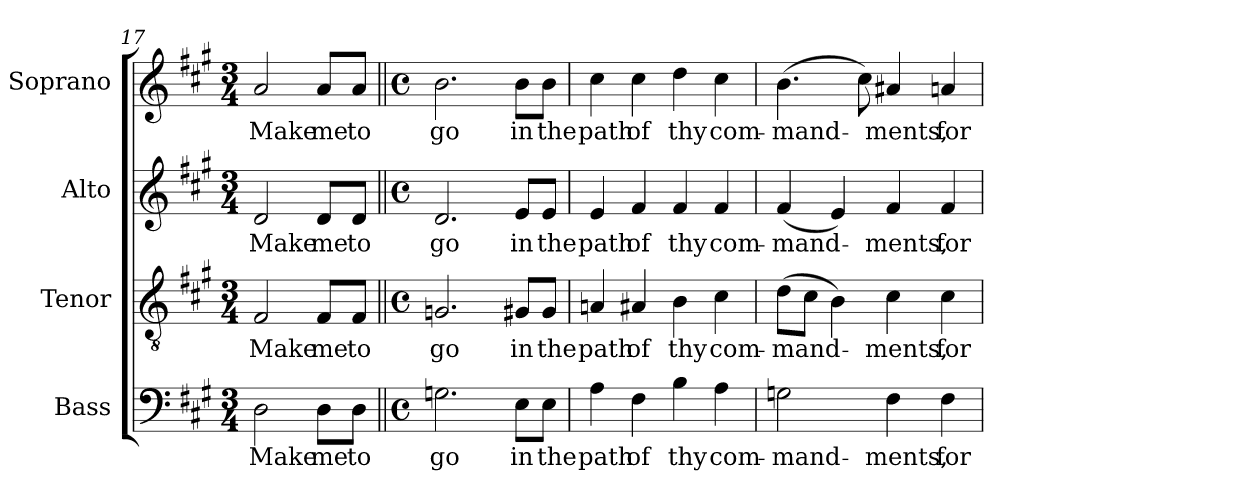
**kern	**text	**kern	**text	**kern	**text	**kern	**text
*part4	*part4	*part3	*part3	*part2	*part2	*part1	*part1
*staff4	*staff4	*staff3	*staff3	*staff2	*staff2	*staff1	*staff1
*I"Bass	*	*I"Tenor	*	*I"Alto	*	*I"Soprano	*
*I'B.	*	*I'T.	*	*I'A.	*	*I'S.	*
*clefF4	*	*clefGv2	*	*clefG2	*	*clefG2	*
*	*	*ITrd7c12	*	*	*	*	*
*k[f#c#g#]	*	*k[f#c#g#]	*	*k[f#c#g#]	*	*k[f#c#g#]	*
*A:	*	*A:	*	*A:	*	*A:	*
*M3/4	*	*M3/4	*	*M3/4	*	*M3/4	*
=17	=17	=17	=17	=17	=17	=17	=17
!	!LO:LY:b:color=#000000	!	!	!	!	!	!
!	!	!	!LO:LY:b:color=#000000	!	!	!	!
!	!	!	!	!	!LO:LY:b:color=#000000	!	!
!	!	!	!	!	!	!	!LO:LY:b:color=#000000
2Di\	Make	2FF#i/	Make	2di/	Make	2ai/	Make
!	!LO:LY:b:color=#000000	!	!	!	!	!	!
!	!	!	!LO:LY:b:color=#000000	!	!	!	!
!	!	!	!	!	!LO:LY:b:color=#000000	!	!
!	!	!	!	!	!	!	!LO:LY:b:color=#000000
8Di\L	me	8FF#i/L	me	8di/L	me	8ai/L	me
!	!LO:LY:b:color=#000000	!	!	!	!	!	!
!	!	!	!LO:LY:b:color=#000000	!	!	!	!
!	!	!	!	!	!LO:LY:b:color=#000000	!	!
!	!	!	!	!	!	!	!LO:LY:b:color=#000000
8Di\J	to	8FF#i/J	to	8di/J	to	8ai/J	to
!!LO:LB:g=z
=18||	=18||	=18||	=18||	=18||	=18||	=18||	=18||
*M4/4	*	*M4/4	*	*M4/4	*	*M4/4	*
*met(c)	*	*met(c)	*	*met(c)	*	*met(c)	*
!	!LO:LY:b:color=#000000	!	!	!	!	!	!
!	!	!	!LO:LY:b:color=#000000	!	!	!	!
!	!	!	!	!	!LO:LY:b:color=#000000	!	!
!	!	!	!	!	!	!	!LO:LY:b:color=#000000
2.Gni\	go	2.GGni/	go	2.di/	go	2.bi\	go
!	!LO:LY:b:color=#000000	!	!	!	!	!	!
!	!	!	!LO:LY:b:color=#000000	!	!	!	!
!	!	!	!	!	!LO:LY:b:color=#000000	!	!
!	!	!	!	!	!	!	!LO:LY:b:color=#000000
8Ei\L	in	8GG#Xi/L	in	8ei/L	in	8bi\L	in
!	!LO:LY:b:color=#000000	!	!	!	!	!	!
!	!	!	!LO:LY:b:color=#000000	!	!	!	!
!	!	!	!	!	!LO:LY:b:color=#000000	!	!
!	!	!	!	!	!	!	!LO:LY:b:color=#000000
8Ei\J	the	8GG#i/J	the	8ei/J	the	8bi\J	the
=19	=19	=19	=19	=19	=19	=19	=19
!	!LO:LY:b:color=#000000	!	!	!	!	!	!
!	!	!	!LO:LY:b:color=#000000	!	!	!	!
!	!	!	!	!	!LO:LY:b:color=#000000	!	!
!	!	!	!	!	!	!	!LO:LY:b:color=#000000
4Ai\	path	4AAni/	path	4ei/	path	4cc#i\	path
!	!LO:LY:b:color=#000000	!	!	!	!	!	!
!	!	!	!LO:LY:b:color=#000000	!	!	!	!
!	!	!	!	!	!LO:LY:b:color=#000000	!	!
!	!	!	!	!	!	!	!LO:LY:b:color=#000000
4F#i\	of	4AA#Xi/	of	4f#i/	of	4cc#i\	of
!	!LO:LY:b:color=#000000	!	!	!	!	!	!
!	!	!	!LO:LY:b:color=#000000	!	!	!	!
!	!	!	!	!	!LO:LY:b:color=#000000	!	!
!	!	!	!	!	!	!	!LO:LY:b:color=#000000
4Bi\	thy	4BBi\	thy	4f#i/	thy	4ddi\	thy
!	!LO:LY:b:color=#000000	!	!	!	!	!	!
!	!	!	!LO:LY:b:color=#000000	!	!	!	!
!	!	!	!	!	!LO:LY:b:color=#000000	!	!
!	!	!	!	!	!	!	!LO:LY:b:color=#000000
4Ai\	com-	4C#i\	com-	4f#i/	com-	4cc#i\	com-
=20	=20	=20	=20	=20	=20	=20	=20
!	!LO:LY:b:color=#000000	!	!	!	!	!	!
!	!	!	!LO:LY:b:color=#000000	!	!	!	!
!	!	!	!	!	!LO:LY:b:color=#000000	!	!
!	!	!	!	!	!	!	!LO:LY:b:color=#000000
2Gni\	-mand-	(8Di\L	-mand-	(4f#i/	-mand-	(4.bi\	-mand-
.	.	8C#i\J	.	.	.	.	.
.	.	4BBi\)	.	4ei/)	.	.	.
.	.	.	.	.	.	8cc#i\)	.
!	!LO:LY:b:color=#000000	!	!	!	!	!	!
!	!	!	!LO:LY:b:color=#000000	!	!	!	!
!	!	!	!	!	!LO:LY:b:color=#000000	!	!
!	!	!	!	!	!	!	!LO:LY:b:color=#000000
4F#i\	-ments,	4C#i\	-ments,	4f#i/	-ments,	4a#Xi/	-ments,
!	!LO:LY:b:color=#000000	!	!	!	!	!	!
!	!	!	!LO:LY:b:color=#000000	!	!	!	!
!	!	!	!	!	!LO:LY:b:color=#000000	!	!
!	!	!	!	!	!	!	!LO:LY:b:color=#000000
4F#i\	for	4C#i\	for	4f#i/	for	4ani/	for
=	=	=	=	=	=	=	=
*-	*-	*-	*-	*-	*-	*-	*-
